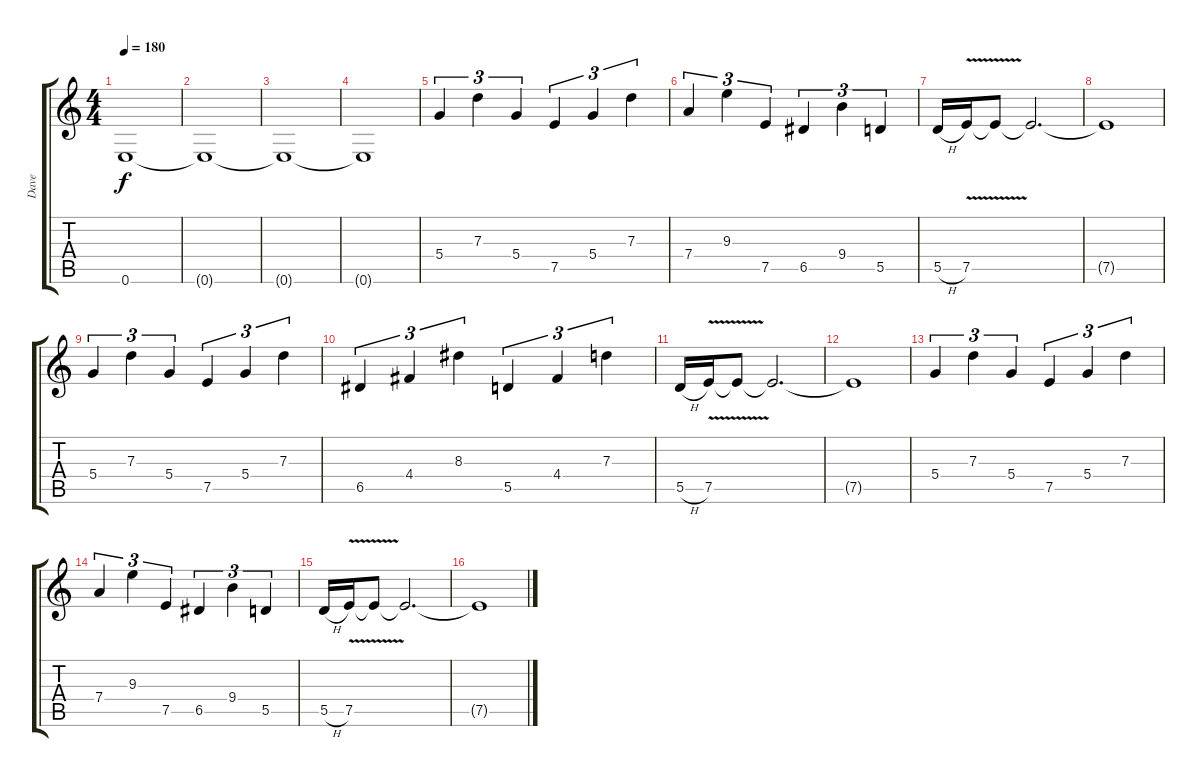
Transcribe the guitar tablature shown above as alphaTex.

\track ("Dave" "Dave") {instrument distortionguitar}
\staff {score tabs}
\tuning (E4 B3 G3 D3 A2 E2) {hide}
\ts (4 4)
\tempo 180
\clef g2
\ks c
0.6{t}.1{dy f} |
0.6{t}.1 |
0.6{t}.1 |
0.6{t}.1 |
5.4.4{tu (3 2)} 7.3.4{tu (3 2)} 5.4.4{tu (3 2)} 7.5.4{tu (3 2)} 5.4.4{tu (3 2)} 7.3.4{tu (3 2)} |
7.4.4{tu (3 2)} 9.3.4{tu (3 2)} 7.5.4{tu (3 2)} 6.5.4{tu (3 2)} 9.4.4{tu (3 2)} 5.5.4{tu (3 2)} |
5.5{h}.16 7.5{v}.16 7.5{t}.8 7.5{t}.2{d} |
7.5{t}.1 |
5.4.4{tu (3 2)} 7.3.4{tu (3 2)} 5.4.4{tu (3 2)} 7.5.4{tu (3 2)} 5.4.4{tu (3 2)} 7.3.4{tu (3 2)} |
6.5.4{tu (3 2)} 4.4.4{tu (3 2)} 8.3.4{tu (3 2)} 5.5.4{tu (3 2)} 4.4.4{tu (3 2)} 7.3.4{tu (3 2)} |
5.5{h}.16 7.5{v}.16 7.5{t}.8 7.5{t}.2{d} |
7.5{t}.1 |
5.4.4{tu (3 2)} 7.3.4{tu (3 2)} 5.4.4{tu (3 2)} 7.5.4{tu (3 2)} 5.4.4{tu (3 2)} 7.3.4{tu (3 2)} |
7.4.4{tu (3 2)} 9.3.4{tu (3 2)} 7.5.4{tu (3 2)} 6.5.4{tu (3 2)} 9.4.4{tu (3 2)} 5.5.4{tu (3 2)} |
5.5{h}.16 7.5{v}.16 7.5{t}.8 7.5{t}.2{d} |
7.5{t}.1
